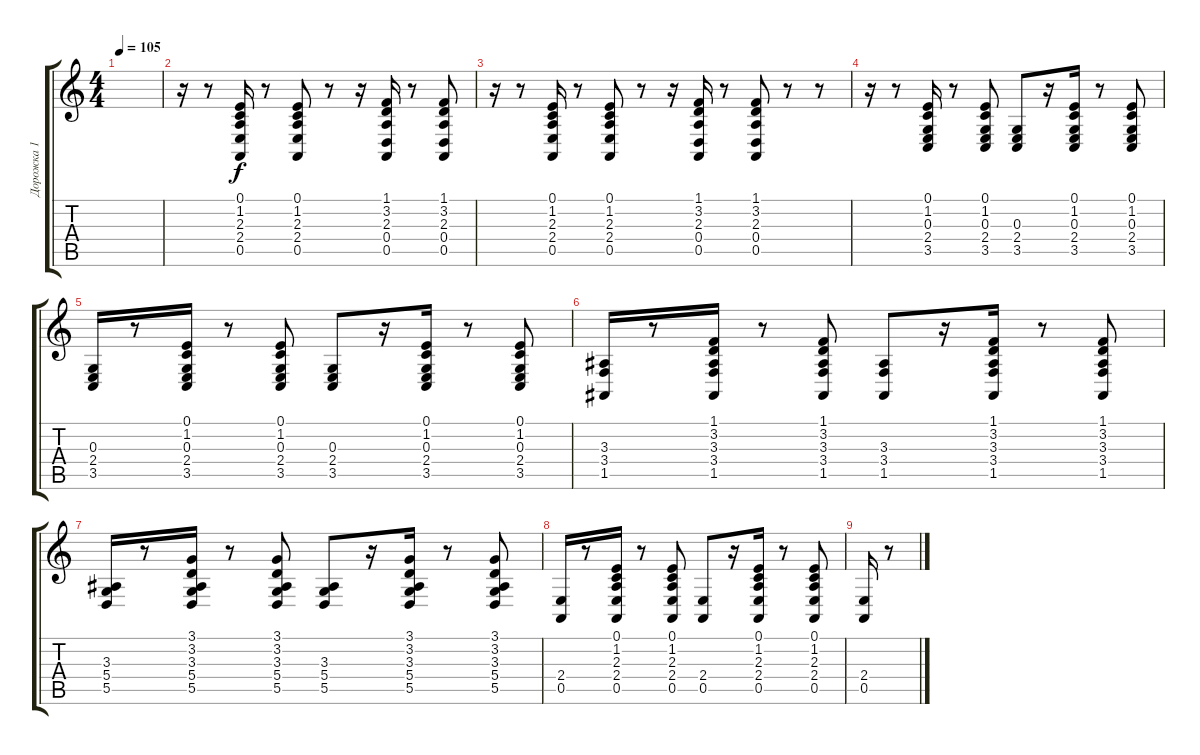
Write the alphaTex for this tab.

\track ("Дорожка 1" "Дорожка 1") {instrument vibraphone}
\staff {score tabs}
\tuning (E4 B3 G3 D3 A2 E2) {hide}
\ts (4 4)
\tempo 105
\clef g2
\ks c
|
r.16 r.8 (0.1 1.2 2.3 2.4 0.5).16 r.8 (0.1 1.2 2.3 2.4 0.5).8 r.8 r.16 (1.1 3.2 2.3 0.4 0.5).16 r.8 (1.1 3.2 2.3 0.4 0.5).8 |
r.16 r.8 (0.1 1.2 2.3 2.4 0.5).16 r.8 (0.1 1.2 2.3 2.4 0.5).8 r.8 r.16 (1.1 3.2 2.3 0.4 0.5).16 r.8 (1.1 3.2 2.3 0.4 0.5).8 r.8 r.8 |
r.16 r.8 (0.1 1.2 0.3 2.4 3.5).16 r.8 (0.1 1.2 0.3 2.4 3.5).8 (0.3 2.4 3.5).8 r.16 (0.1 1.2 0.3 2.4 3.5).16 r.8 (0.1 1.2 0.3 2.4 3.5).8 |
(0.3 2.4 3.5).16 r.8 (0.1 1.2 0.3 2.4 3.5).16 r.8 (0.1 1.2 0.3 2.4 3.5).8 (0.3 2.4 3.5).8 r.16 (0.1 1.2 0.3 2.4 3.5).16 r.8 (0.1 1.2 0.3 2.4 3.5).8 |
(3.3 3.4 1.5).16 r.8 (1.1 3.2 3.3 3.4 1.5).16 r.8 (1.1 3.2 3.3 3.4 1.5).8 (3.3 3.4 1.5).8 r.16 (1.1 3.2 3.3 3.4 1.5).16 r.8 (1.1 3.2 3.3 3.4 1.5).8 |
(3.3 5.4 5.5).16 r.8 (3.1 3.2 3.3 5.4 5.5).16 r.8 (3.1 3.2 3.3 5.4 5.5).8 (3.3 5.4 5.5).8 r.16 (3.1 3.2 3.3 5.4 5.5).16 r.8 (3.1 3.2 3.3 5.4 5.5).8 |
(2.4 0.5).16 r.8 (0.1 1.2 2.3 2.4 0.5).16 r.8 (0.1 1.2 2.3 2.4 0.5).8 (2.4 0.5).8 r.16 (0.1 1.2 2.3 2.4 0.5).16 r.8 (0.1 1.2 2.3 2.4 0.5).8 |
(2.4 0.5).16 r.8
